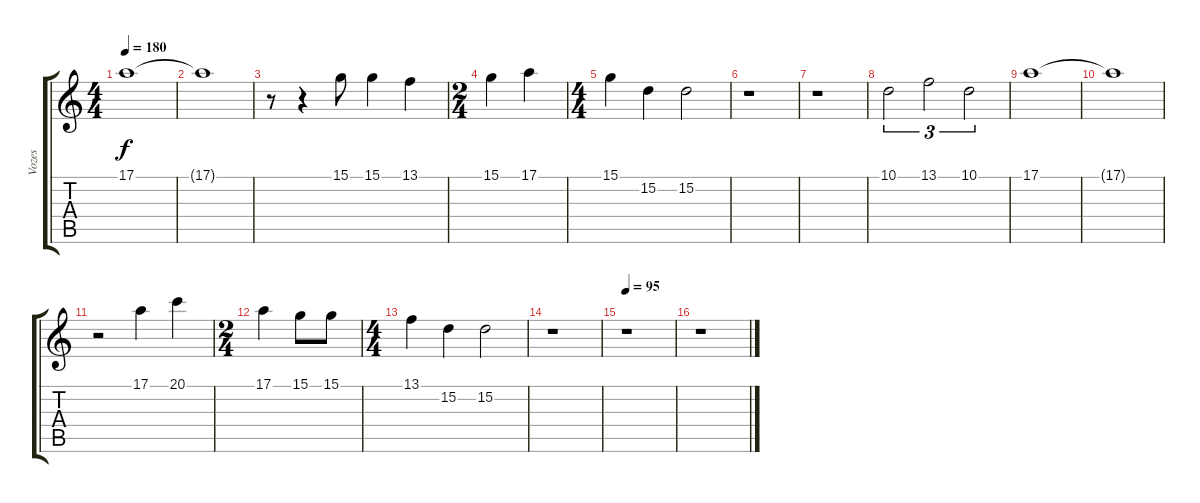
\track ("Vozes" "Vozes") {instrument lead6voice}
\staff {score tabs}
\tuning (E4 B3 G3 D3 A2 E2) {hide}
\ts (4 4)
\tempo 180
\clef g2
\ks c
17.1.1{dy f} |
17.1{t}.1 |
r.8 r.4 15.1.8 15.1.4 13.1.4 |
\ts (2 4)
15.1.4 17.1.4 |
\ts (4 4)
15.1.4 15.2.4 15.2.2 |
r.1 |
r.1 |
10.1.2{tu (3 2)} 13.1.2{tu (3 2)} 10.1.2{tu (3 2)} |
17.1.1 |
17.1{t}.1 |
r.2 17.1.4 20.1.4 |
\ts (2 4)
17.1.4 15.1.8 15.1.8 |
\ts (4 4)
13.1.4 15.2.4 15.2.2 |
r.1 |
\tempo 95
r.1 |
r.1
